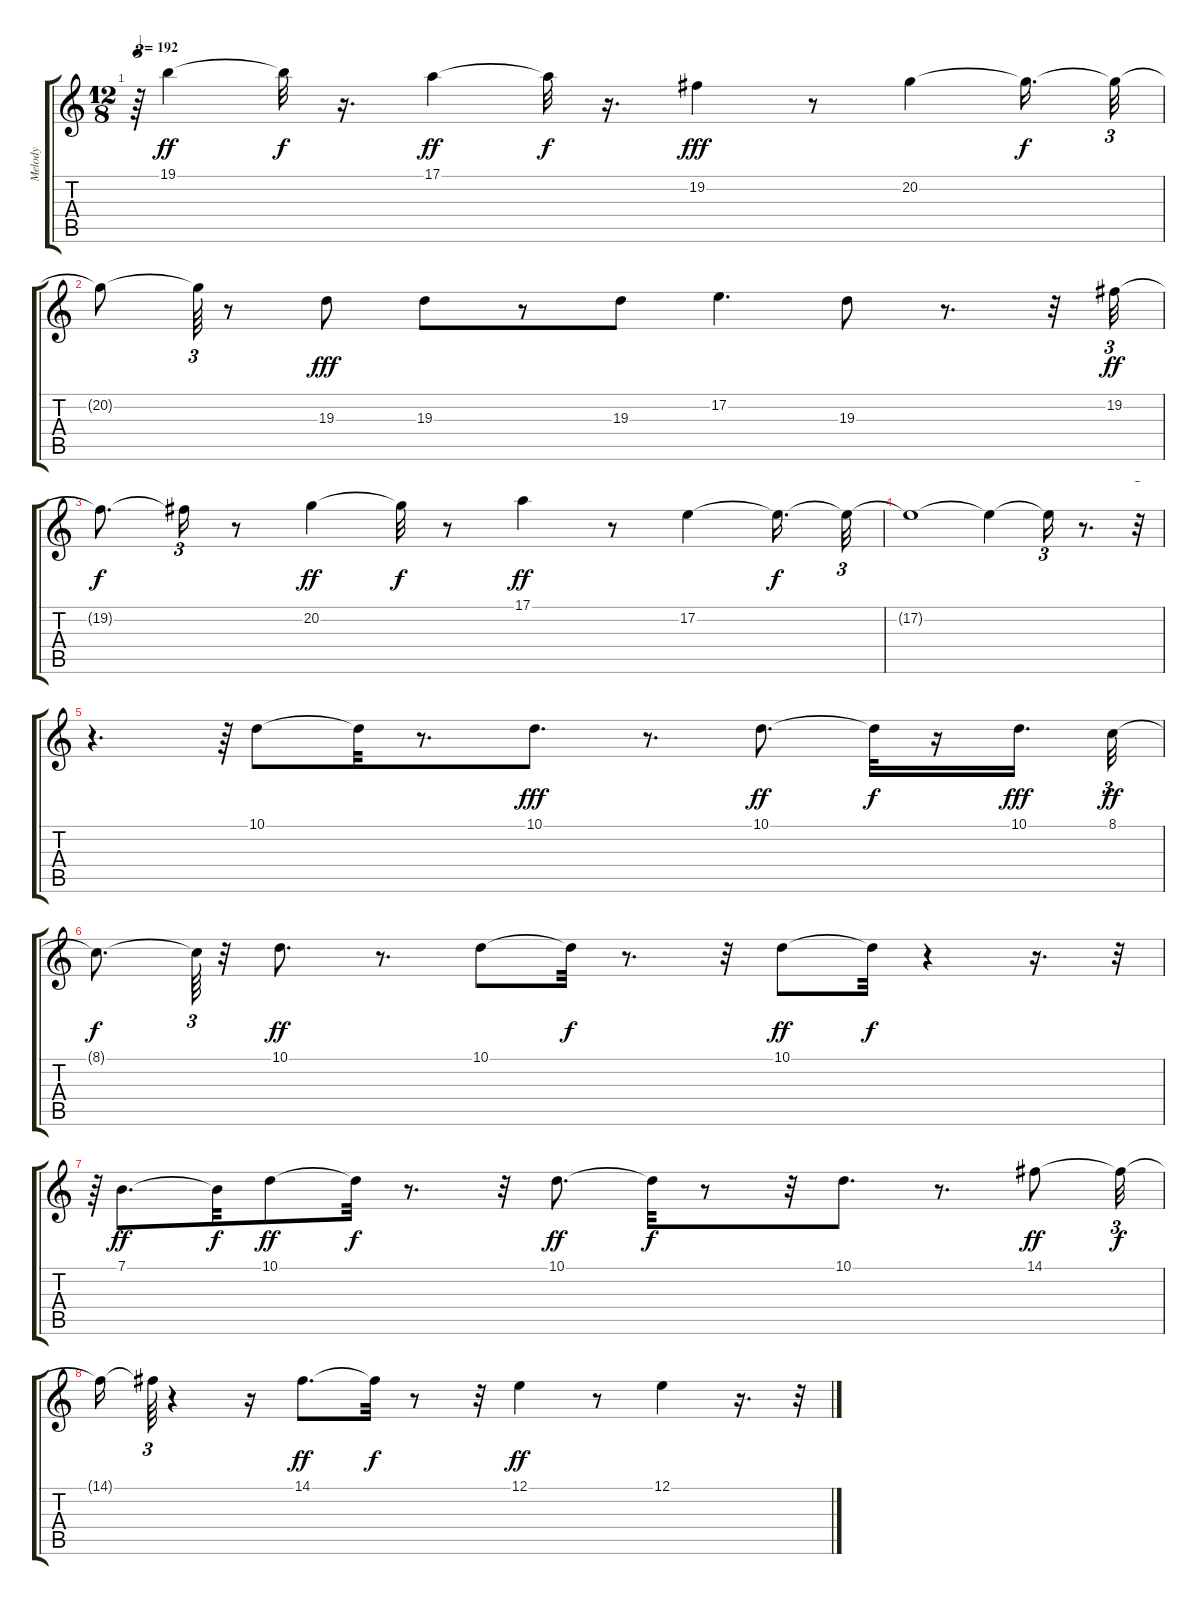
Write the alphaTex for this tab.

\track ("Melody" "Melody") {instrument voiceoohs}
\staff {score tabs}
\tuning (E4 B3 G3 D3 A2 E2) {hide}
\ts (12 8)
\tempo 192
\clef g2
\ks c
r.64{tu (3 2) dy f} 19.1.4{dy ff} 19.1{t}.32{dy f} r.16{d} 17.1.4{dy ff} 17.1{t}.32{dy f} r.16{d} 19.2.4{dy fff} r.8 20.2.4 20.2{t}.16{d dy f} 20.2{t}.32{tu (3 2)} |
20.2{t}.8 20.2{t}.64{tu (3 2)} r.8 19.3.8{dy fff} 19.3.8 r.8 19.3.8 17.2.4{d} 19.3.8 r.8{d} r.32 19.2.32{tu (3 2) dy ff} |
19.2{t}.8{d dy f} 19.2{t}.16{tu (3 2)} r.8 20.2.4{dy ff} 20.2{t}.32{dy f} r.8 17.1.4{dy ff} r.8 17.2.4 17.2{t}.16{d dy f} 17.2{t}.32{tu (3 2)} |
17.2{t}.1 17.2{t}.4 17.2{t}.16{tu (3 2)} r.8{d} r.32{tu (3 2)} |
r.4{d} r.64{tu (3 2)} 10.1.8 10.1{t}.32 r.8{d} 10.1.8{d dy fff} r.8{d} 10.1.8{d dy ff} 10.1{t}.32{dy f} r.16 10.1.16{d dy fff} 8.1.32{tu (3 2) dy ff} |
8.1{t}.8{d dy f} 8.1{t}.64{tu (3 2)} r.32 10.1.8{d dy ff} r.8{d} 10.1.8 10.1{t}.32{dy f} r.8{d} r.32 10.1.8{dy ff} 10.1{t}.32{dy f} r.4 r.16{d} r.32{tu (3 2)} |
r.64{tu (3 2)} 7.1.8{d dy ff} 7.1{t}.32{dy f} 10.1.8{dy ff} 10.1{t}.32{dy f} r.8{d} r.32 10.1.8{d dy ff} 10.1{t}.32{dy f} r.8 r.32 10.1.8{d} r.8{d} 14.1.8{dy ff} 14.1{t}.32{tu (3 2) dy f} |
14.1{t}.16 14.1{t}.64{tu (3 2)} r.4 r.16 14.1.8{d dy ff} 14.1{t}.32{dy f} r.8 r.32 12.1.4{dy ff} r.8 12.1.4 r.16{d} r.32{tu (3 2)}
